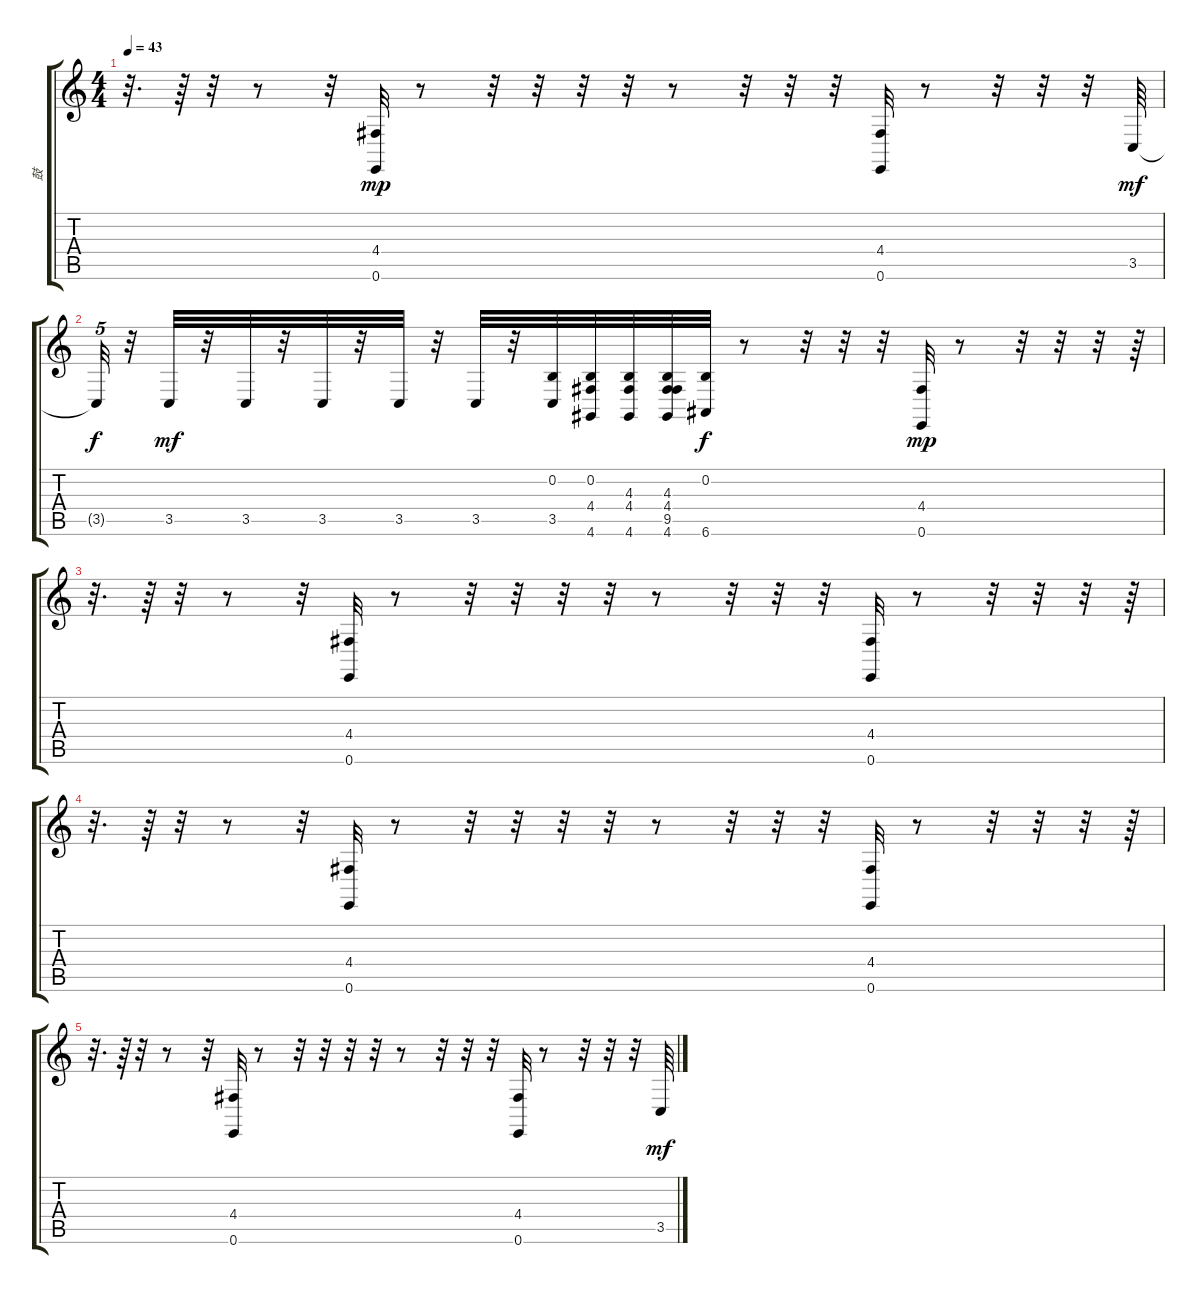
\track ("鼓" "鼓") {instrument synthstrings2}
\staff {score tabs}
\tuning (E4 B3 G3 D3 A2 E2) {hide}
\ts (4 4)
\tempo 43
\clef g2
\ks c
r.32{d dy mp} r.64 r.32 r.8 r.32 (4.4 0.6).32 r.8 r.32 r.32 r.32 r.32 r.8 r.32 r.32 r.32 (4.4 0.6).32 r.8 r.32 r.32 r.32 3.5.64{dy mf} |
3.5{t}.32{tu (5 4) dy f} r.32 3.5.32{dy mf balance 13} r.32 3.5.32{balance 12} r.32 3.5.32{balance 6} r.32 3.5.32 r.32 3.5.32{balance 10} r.32 (0.2 3.5).32{balance 7} (0.2 4.4 4.6).32{balance 7} (4.3 4.4 4.6).32{balance 6} (4.3 4.4 9.5 4.6).32{balance 6} (0.2 6.6).32{dy f balance 5} r.8 r.32 r.32{balance 8} r.32 (4.4 0.6).32{dy mp} r.8 r.32 r.32 r.32 r.64 |
r.32{d} r.64 r.32 r.8 r.32 (4.4 0.6).32 r.8 r.32 r.32 r.32 r.32 r.8 r.32 r.32 r.32 (4.4 0.6).32 r.8 r.32 r.32 r.32 r.64 |
r.32{d} r.64 r.32 r.8 r.32 (4.4 0.6).32 r.8 r.32 r.32 r.32 r.32 r.8 r.32 r.32 r.32 (4.4 0.6).32 r.8 r.32 r.32 r.32 r.64 |
r.32{d} r.64 r.32 r.8 r.32 (4.4 0.6).32 r.8 r.32 r.32 r.32 r.32 r.8 r.32 r.32 r.32 (4.4 0.6).32 r.8 r.32 r.32 r.32 3.5.64{dy mf balance 13}
